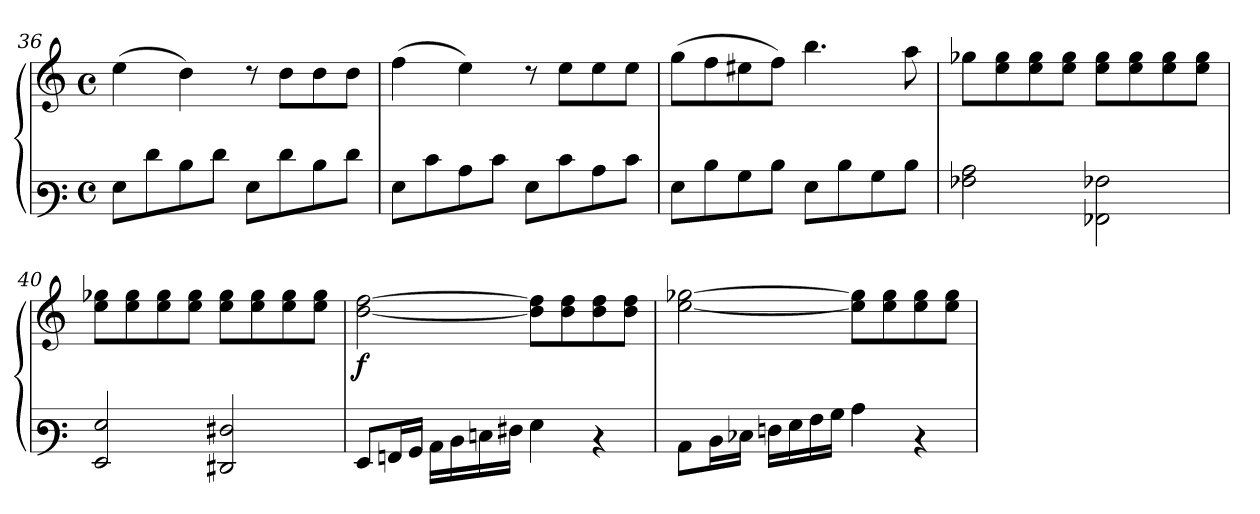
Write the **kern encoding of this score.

**kern	**kern	**dynam
*part1	*part1	*part1
*staff2	*staff1	*staff1/2
!!LO:LB:g=z
*clefF3	*clefG3	*
*M4/4	*M4/4	*
*met(c)	*met(c)	*
=36	=36	=36
8G\L	(>4cc\	.
8f\	.	.
8d\	4b\)	.
8f\J	.	.
8G\L	8rb	.
8f\	8b\L	.
8d\	8b\	.
8f\J	8b\J	.
=37	=37	=37
8G\L	(>4dd\	.
8e\	.	.
8c\	4cc\)	.
8e\J	.	.
8G\L	8rb	.
8e\	8cc\L	.
8c\	8cc\	.
8e\J	8cc\J	.
=38	=38	=38
8G\L	(>8ee\L	.
8d\	8dd\	.
8B\	8cc#X\	.
8d\J	8dd\J)	.
8G\L	4.gg\	.
8d\	.	.
8B\	.	.
8d\J	8ff\	.
=39	=39	=39
2A-X\ 2c\	8ee-X\L	.
.	8cc\ 8ee-\	.
.	8cc\ 8ee-\	.
.	8cc\ 8ee-\J	.
2AA-X\ 2A-X\	8cc\ 8ee-\L	.
.	8cc\ 8ee-\	.
.	8cc\ 8ee-\	.
.	8cc\ 8ee-\J	.
=40	=40	=40
2GG/ 2G/	8cc\ 8ee-X\L	.
.	8cc\ 8ee-\	.
.	8cc\ 8ee-\	.
.	8cc\ 8ee-\J	.
2FF#X/ 2F#X/	8cc\ 8ee-\L	.
.	8cc\ 8ee-\	.
.	8cc\ 8ee-\	.
.	8cc\ 8ee-\J	.
=41	=41	=41
!	!	!LO:DY:b
8GG/L	[<2b\ [>2dd\	f
16AAn/K	.	.
16BB/Jk	.	.
16C\LL	.	.
16D\	.	.
16En\	.	.
16F#X\JJ	.	.
4G\	8b\] 8dd\]L	.
.	8b\ 8dd\	.
4rD	8b\ 8dd\	.
.	8b\ 8dd\J	.
!!LO:LB:g=z
=42	=42	=42
8C\L	[<2cc\ [>2ee-X\	.
16D\L	.	.
16E-X\JJ	.	.
16Fn\LL	.	.
16G\	.	.
16A\	.	.
16B\JJ	.	.
4c\	8cc\] 8ee-\]L	.
.	8cc\ 8ee-\	.
4rD	8cc\ 8ee-\	.
.	8cc\ 8ee-\J	.
=	=	=
*-	*-	*-
